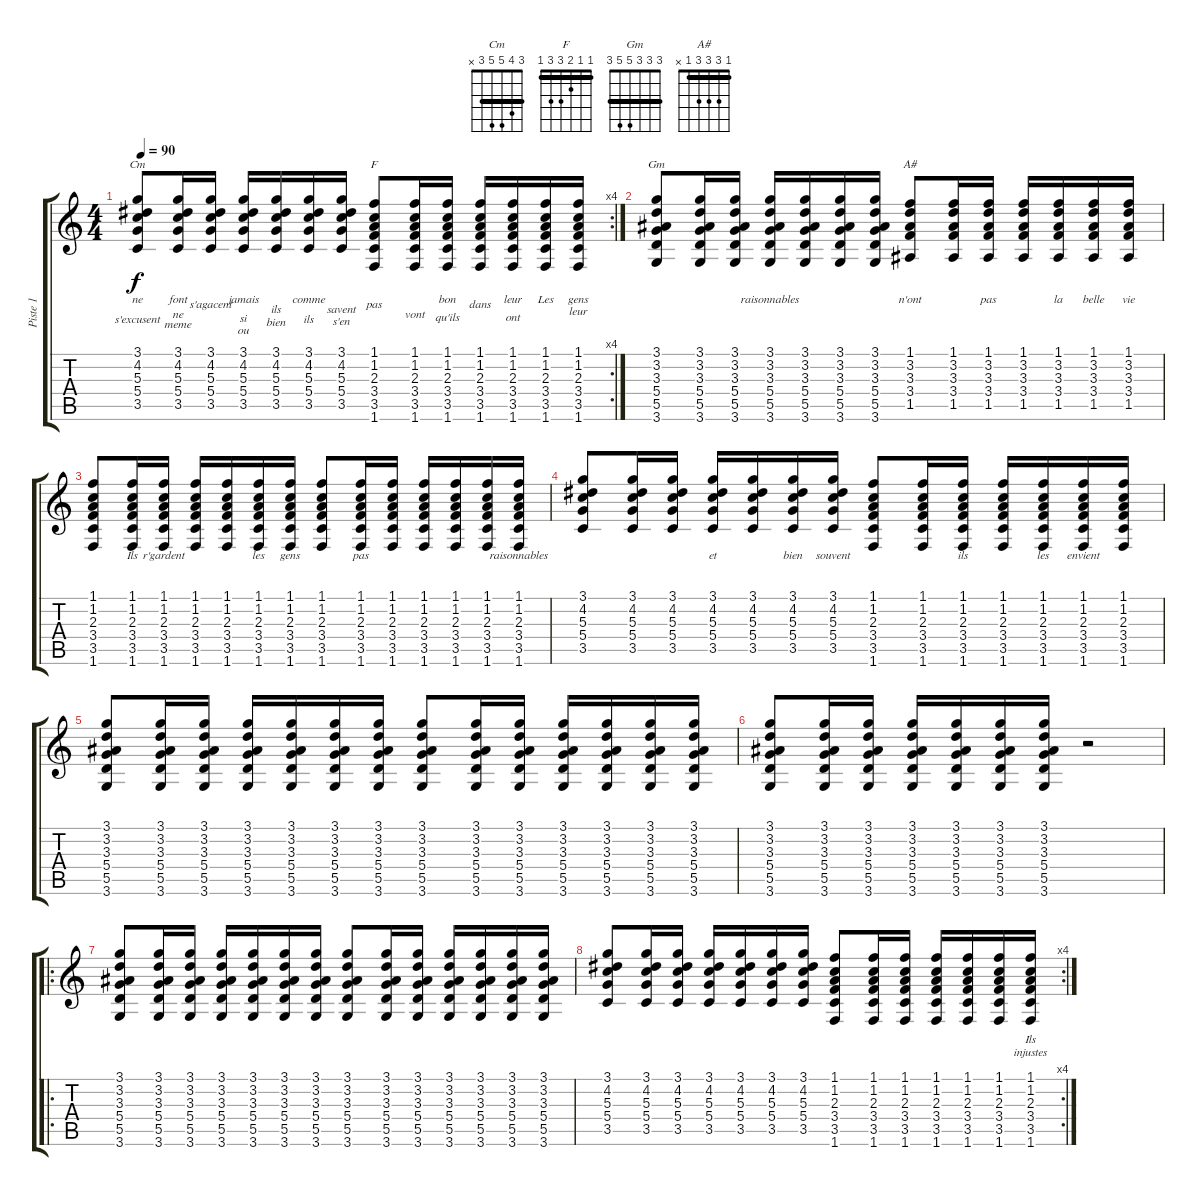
\track ("Piste 1" "Piste 1") {instrument acousticguitarsteel}
\staff {score tabs}
\tuning (E4 B3 G3 D3 A2 E2) {hide}
\chord ("Cm" 3 4 5 5 3 x) {barre 3}
\chord ("F" 1 1 2 3 3 1) {barre 1}
\chord ("Gm" 3 3 3 5 5 3) {barre 3}
\chord ("A#" 1 3 3 3 1 x) {barre 1}
\rc 4
\ts (4 4)
\tempo 90
\clef g2
\ks c
(3.1 4.2 5.3 5.4 3.5).8{ch "Cm" lyrics (0 "ne") lyrics (1 "") lyrics (2 "") lyrics (3 "s'excusent") lyrics (4 "") dy f} (3.1 4.2 5.3 5.4 3.5).16{lyrics (0 "font") lyrics (1 "ne") lyrics (2 "meme") lyrics (3 "") lyrics (4 "")} (3.1 4.2 5.3 5.4 3.5).16{lyrics (0 "") lyrics (1 "s'agacent") lyrics (2 "") lyrics (3 "") lyrics (4 "")} (3.1 4.2 5.3 5.4 3.5).16{lyrics (0 "jamais") lyrics (1 "") lyrics (2 "si") lyrics (3 "ou") lyrics (4 "")} (3.1 4.2 5.3 5.4 3.5).16{lyrics (0 "") lyrics (1 "") lyrics (2 "ils") lyrics (3 "bien") lyrics (4 "")} (3.1 4.2 5.3 5.4 3.5).16{lyrics (0 "comme") lyrics (1 "") lyrics (2 "") lyrics (3 "ils") lyrics (4 "")} (3.1 4.2 5.3 5.4 3.5).16{lyrics (0 "") lyrics (1 "") lyrics (2 "savent") lyrics (3 "s'en") lyrics (4 "")} (1.1 1.2 2.3 3.4 3.5 1.6).8{ch "F" lyrics (0 "") lyrics (1 "pas") lyrics (2 "") lyrics (3 "") lyrics (4 "")} (1.1 1.2 2.3 3.4 3.5 1.6).16{lyrics (0 "") lyrics (1 "") lyrics (2 "") lyrics (3 "vont") lyrics (4 "")} (1.1 1.2 2.3 3.4 3.5 1.6).16{lyrics (0 "bon") lyrics (1 "") lyrics (2 "qu'ils") lyrics (3 "") lyrics (4 "")} (1.1 1.2 2.3 3.4 3.5 1.6).16{lyrics (0 "") lyrics (1 "dans") lyrics (2 "") lyrics (3 "") lyrics (4 "")} (1.1 1.2 2.3 3.4 3.5 1.6).16{lyrics (0 "leur") lyrics (1 "") lyrics (2 "ont") lyrics (3 "") lyrics (4 "")} (1.1 1.2 2.3 3.4 3.5 1.6).16{lyrics (0 "Les") lyrics (1 "") lyrics (2 "") lyrics (3 "") lyrics (4 "")} (1.1 1.2 2.3 3.4 3.5 1.6).16{lyrics (0 "gens") lyrics (1 "leur") lyrics (2 "") lyrics (3 "") lyrics (4 "")} |
(3.1 3.2 3.3 5.4 5.5 3.6).8{ch "Gm" lyrics (0 "") lyrics (1 "") lyrics (2 "") lyrics (3 "") lyrics (4 "")} (3.1 3.2 3.3 5.4 5.5 3.6).16{lyrics (0 "") lyrics (1 "") lyrics (2 "") lyrics (3 "") lyrics (4 "")} (3.1 3.2 3.3 5.4 5.5 3.6).16{lyrics (0 "") lyrics (1 "") lyrics (2 "") lyrics (3 "") lyrics (4 "")} (3.1 3.2 3.3 5.4 5.5 3.6).16{lyrics (0 "raisonnables") lyrics (1 "") lyrics (2 "") lyrics (3 "") lyrics (4 "")} (3.1 3.2 3.3 5.4 5.5 3.6).16{lyrics (0 "") lyrics (1 "") lyrics (2 "") lyrics (3 "") lyrics (4 "")} (3.1 3.2 3.3 5.4 5.5 3.6).16{lyrics (0 "") lyrics (1 "") lyrics (2 "") lyrics (3 "") lyrics (4 "")} (3.1 3.2 3.3 5.4 5.5 3.6).16{lyrics (0 "") lyrics (1 "") lyrics (2 "") lyrics (3 "") lyrics (4 "")} (1.1 3.2 3.3 3.4 1.5).8{ch "A#" lyrics (0 "n'ont") lyrics (1 "") lyrics (2 "") lyrics (3 "") lyrics (4 "")} (1.1 3.2 3.3 3.4 1.5).16{lyrics (0 "") lyrics (1 "") lyrics (2 "") lyrics (3 "") lyrics (4 "")} (1.1 3.2 3.3 3.4 1.5).16{lyrics (0 "pas") lyrics (1 "") lyrics (2 "") lyrics (3 "") lyrics (4 "")} (1.1 3.2 3.3 3.4 1.5).16{lyrics (0 "") lyrics (1 "") lyrics (2 "") lyrics (3 "") lyrics (4 "")} (1.1 3.2 3.3 3.4 1.5).16{lyrics (0 "la") lyrics (1 "") lyrics (2 "") lyrics (3 "") lyrics (4 "")} (1.1 3.2 3.3 3.4 1.5).16{lyrics (0 "belle") lyrics (1 "") lyrics (2 "") lyrics (3 "") lyrics (4 "")} (1.1 3.2 3.3 3.4 1.5).16{lyrics (0 "vie") lyrics (1 "") lyrics (2 "") lyrics (3 "") lyrics (4 "")} |
(1.1 1.2 2.3 3.4 3.5 1.6).8{lyrics (0 "") lyrics (1 "") lyrics (2 "") lyrics (3 "") lyrics (4 "")} (1.1 1.2 2.3 3.4 3.5 1.6).16{lyrics (0 "Ils") lyrics (1 "") lyrics (2 "") lyrics (3 "") lyrics (4 "")} (1.1 1.2 2.3 3.4 3.5 1.6).16{lyrics (0 "r'gardent") lyrics (1 "") lyrics (2 "") lyrics (3 "") lyrics (4 "")} (1.1 1.2 2.3 3.4 3.5 1.6).16{lyrics (0 "") lyrics (1 "") lyrics (2 "") lyrics (3 "") lyrics (4 "")} (1.1 1.2 2.3 3.4 3.5 1.6).16{lyrics (0 "") lyrics (1 "") lyrics (2 "") lyrics (3 "") lyrics (4 "")} (1.1 1.2 2.3 3.4 3.5 1.6).16{lyrics (0 "les") lyrics (1 "") lyrics (2 "") lyrics (3 "") lyrics (4 "")} (1.1 1.2 2.3 3.4 3.5 1.6).16{lyrics (0 "gens") lyrics (1 "") lyrics (2 "") lyrics (3 "") lyrics (4 "")} (1.1 1.2 2.3 3.4 3.5 1.6).8{lyrics (0 "") lyrics (1 "") lyrics (2 "") lyrics (3 "") lyrics (4 "")} (1.1 1.2 2.3 3.4 3.5 1.6).16{lyrics (0 "pas") lyrics (1 "") lyrics (2 "") lyrics (3 "") lyrics (4 "")} (1.1 1.2 2.3 3.4 3.5 1.6).16{lyrics (0 "") lyrics (1 "") lyrics (2 "") lyrics (3 "") lyrics (4 "")} (1.1 1.2 2.3 3.4 3.5 1.6).16{lyrics (0 "") lyrics (1 "") lyrics (2 "") lyrics (3 "") lyrics (4 "")} (1.1 1.2 2.3 3.4 3.5 1.6).16{lyrics (0 "") lyrics (1 "") lyrics (2 "") lyrics (3 "") lyrics (4 "")} (1.1 1.2 2.3 3.4 3.5 1.6).16{lyrics (0 "") lyrics (1 "") lyrics (2 "") lyrics (3 "") lyrics (4 "")} (1.1 1.2 2.3 3.4 3.5 1.6).16{lyrics (0 "raisonnables") lyrics (1 "") lyrics (2 "") lyrics (3 "") lyrics (4 "")} |
(3.1 4.2 5.3 5.4 3.5).8{lyrics (0 "") lyrics (1 "") lyrics (2 "") lyrics (3 "") lyrics (4 "")} (3.1 4.2 5.3 5.4 3.5).16{lyrics (0 "") lyrics (1 "") lyrics (2 "") lyrics (3 "") lyrics (4 "")} (3.1 4.2 5.3 5.4 3.5).16{lyrics (0 "") lyrics (1 "") lyrics (2 "") lyrics (3 "") lyrics (4 "")} (3.1 4.2 5.3 5.4 3.5).16{lyrics (0 "et") lyrics (1 "") lyrics (2 "") lyrics (3 "") lyrics (4 "")} (3.1 4.2 5.3 5.4 3.5).16{lyrics (0 "") lyrics (1 "") lyrics (2 "") lyrics (3 "") lyrics (4 "")} (3.1 4.2 5.3 5.4 3.5).16{lyrics (0 "bien") lyrics (1 "") lyrics (2 "") lyrics (3 "") lyrics (4 "")} (3.1 4.2 5.3 5.4 3.5).16{lyrics (0 "souvent") lyrics (1 "") lyrics (2 "") lyrics (3 "") lyrics (4 "")} (1.1 1.2 2.3 3.4 3.5 1.6).8{lyrics (0 "") lyrics (1 "") lyrics (2 "") lyrics (3 "") lyrics (4 "")} (1.1 1.2 2.3 3.4 3.5 1.6).16{lyrics (0 "") lyrics (1 "") lyrics (2 "") lyrics (3 "") lyrics (4 "")} (1.1 1.2 2.3 3.4 3.5 1.6).16{lyrics (0 "ils") lyrics (1 "") lyrics (2 "") lyrics (3 "") lyrics (4 "")} (1.1 1.2 2.3 3.4 3.5 1.6).16{lyrics (0 "") lyrics (1 "") lyrics (2 "") lyrics (3 "") lyrics (4 "")} (1.1 1.2 2.3 3.4 3.5 1.6).16{lyrics (0 "les") lyrics (1 "") lyrics (2 "") lyrics (3 "") lyrics (4 "")} (1.1 1.2 2.3 3.4 3.5 1.6).16{lyrics (0 "envient") lyrics (1 "") lyrics (2 "") lyrics (3 "") lyrics (4 "")} (1.1 1.2 2.3 3.4 3.5 1.6).16{lyrics (0 "") lyrics (1 "") lyrics (2 "") lyrics (3 "") lyrics (4 "")} |
(3.1 3.2 3.3 5.4 5.5 3.6).8{lyrics (0 "") lyrics (1 "") lyrics (2 "") lyrics (3 "") lyrics (4 "")} (3.1 3.2 3.3 5.4 5.5 3.6).16{lyrics (0 "") lyrics (1 "") lyrics (2 "") lyrics (3 "") lyrics (4 "")} (3.1 3.2 3.3 5.4 5.5 3.6).16{lyrics (0 "") lyrics (1 "") lyrics (2 "") lyrics (3 "") lyrics (4 "")} (3.1 3.2 3.3 5.4 5.5 3.6).16{lyrics (0 "") lyrics (1 "") lyrics (2 "") lyrics (3 "") lyrics (4 "")} (3.1 3.2 3.3 5.4 5.5 3.6).16{lyrics (0 "") lyrics (1 "") lyrics (2 "") lyrics (3 "") lyrics (4 "")} (3.1 3.2 3.3 5.4 5.5 3.6).16{lyrics (0 "") lyrics (1 "") lyrics (2 "") lyrics (3 "") lyrics (4 "")} (3.1 3.2 3.3 5.4 5.5 3.6).16{lyrics (0 "") lyrics (1 "") lyrics (2 "") lyrics (3 "") lyrics (4 "")} (3.1 3.2 3.3 5.4 5.5 3.6).8{lyrics (0 "") lyrics (1 "") lyrics (2 "") lyrics (3 "") lyrics (4 "")} (3.1 3.2 3.3 5.4 5.5 3.6).16{lyrics (0 "") lyrics (1 "") lyrics (2 "") lyrics (3 "") lyrics (4 "")} (3.1 3.2 3.3 5.4 5.5 3.6).16{lyrics (0 "") lyrics (1 "") lyrics (2 "") lyrics (3 "") lyrics (4 "")} (3.1 3.2 3.3 5.4 5.5 3.6).16{lyrics (0 "") lyrics (1 "") lyrics (2 "") lyrics (3 "") lyrics (4 "")} (3.1 3.2 3.3 5.4 5.5 3.6).16{lyrics (0 "") lyrics (1 "") lyrics (2 "") lyrics (3 "") lyrics (4 "")} (3.1 3.2 3.3 5.4 5.5 3.6).16{lyrics (0 "") lyrics (1 "") lyrics (2 "") lyrics (3 "") lyrics (4 "")} (3.1 3.2 3.3 5.4 5.5 3.6).16{lyrics (0 "") lyrics (1 "") lyrics (2 "") lyrics (3 "") lyrics (4 "")} |
(3.1 3.2 3.3 5.4 5.5 3.6).8{lyrics (0 "") lyrics (1 "") lyrics (2 "") lyrics (3 "") lyrics (4 "")} (3.1 3.2 3.3 5.4 5.5 3.6).16{lyrics (0 "") lyrics (1 "") lyrics (2 "") lyrics (3 "") lyrics (4 "")} (3.1 3.2 3.3 5.4 5.5 3.6).16{lyrics (0 "") lyrics (1 "") lyrics (2 "") lyrics (3 "") lyrics (4 "")} (3.1 3.2 3.3 5.4 5.5 3.6).16{lyrics (0 "") lyrics (1 "") lyrics (2 "") lyrics (3 "") lyrics (4 "")} (3.1 3.2 3.3 5.4 5.5 3.6).16{lyrics (0 "") lyrics (1 "") lyrics (2 "") lyrics (3 "") lyrics (4 "")} (3.1 3.2 3.3 5.4 5.5 3.6).16{lyrics (0 "") lyrics (1 "") lyrics (2 "") lyrics (3 "") lyrics (4 "")} (3.1 3.2 3.3 5.4 5.5 3.6).16{lyrics (0 "") lyrics (1 "") lyrics (2 "") lyrics (3 "") lyrics (4 "")} r.2 |
\ro
(3.1 3.2 3.3 5.4 5.5 3.6).8{lyrics (0 "") lyrics (1 "") lyrics (2 "") lyrics (3 "") lyrics (4 "")} (3.1 3.2 3.3 5.4 5.5 3.6).16{lyrics (0 "") lyrics (1 "") lyrics (2 "") lyrics (3 "") lyrics (4 "")} (3.1 3.2 3.3 5.4 5.5 3.6).16{lyrics (0 "") lyrics (1 "") lyrics (2 "") lyrics (3 "") lyrics (4 "")} (3.1 3.2 3.3 5.4 5.5 3.6).16{lyrics (0 "") lyrics (1 "") lyrics (2 "") lyrics (3 "") lyrics (4 "")} (3.1 3.2 3.3 5.4 5.5 3.6).16{lyrics (0 "") lyrics (1 "") lyrics (2 "") lyrics (3 "") lyrics (4 "")} (3.1 3.2 3.3 5.4 5.5 3.6).16{lyrics (0 "") lyrics (1 "") lyrics (2 "") lyrics (3 "") lyrics (4 "")} (3.1 3.2 3.3 5.4 5.5 3.6).16{lyrics (0 "") lyrics (1 "") lyrics (2 "") lyrics (3 "") lyrics (4 "")} (3.1 3.2 3.3 5.4 5.5 3.6).8{lyrics (0 "") lyrics (1 "") lyrics (2 "") lyrics (3 "") lyrics (4 "")} (3.1 3.2 3.3 5.4 5.5 3.6).16{lyrics (0 "") lyrics (1 "") lyrics (2 "") lyrics (3 "") lyrics (4 "")} (3.1 3.2 3.3 5.4 5.5 3.6).16{lyrics (0 "") lyrics (1 "") lyrics (2 "") lyrics (3 "") lyrics (4 "")} (3.1 3.2 3.3 5.4 5.5 3.6).16{lyrics (0 "") lyrics (1 "") lyrics (2 "") lyrics (3 "") lyrics (4 "")} (3.1 3.2 3.3 5.4 5.5 3.6).16{lyrics (0 "") lyrics (1 "") lyrics (2 "") lyrics (3 "") lyrics (4 "")} (3.1 3.2 3.3 5.4 5.5 3.6).16{lyrics (0 "") lyrics (1 "") lyrics (2 "") lyrics (3 "") lyrics (4 "")} (3.1 3.2 3.3 5.4 5.5 3.6).16{lyrics (0 "") lyrics (1 "") lyrics (2 "") lyrics (3 "") lyrics (4 "")} |
\rc 4
(3.1 4.2 5.3 5.4 3.5).8{lyrics (0 "") lyrics (1 "") lyrics (2 "") lyrics (3 "") lyrics (4 "")} (3.1 4.2 5.3 5.4 3.5).16{lyrics (0 "") lyrics (1 "") lyrics (2 "") lyrics (3 "") lyrics (4 "")} (3.1 4.2 5.3 5.4 3.5).16{lyrics (0 "") lyrics (1 "") lyrics (2 "") lyrics (3 "") lyrics (4 "")} (3.1 4.2 5.3 5.4 3.5).16{lyrics (0 "") lyrics (1 "") lyrics (2 "") lyrics (3 "") lyrics (4 "")} (3.1 4.2 5.3 5.4 3.5).16{lyrics (0 "") lyrics (1 "") lyrics (2 "") lyrics (3 "") lyrics (4 "")} (3.1 4.2 5.3 5.4 3.5).16{lyrics (0 "") lyrics (1 "") lyrics (2 "") lyrics (3 "") lyrics (4 "")} (3.1 4.2 5.3 5.4 3.5).16{lyrics (0 "") lyrics (1 "") lyrics (2 "") lyrics (3 "") lyrics (4 "")} (1.1 1.2 2.3 3.4 3.5 1.6).8{lyrics (0 "") lyrics (1 "") lyrics (2 "") lyrics (3 "") lyrics (4 "")} (1.1 1.2 2.3 3.4 3.5 1.6).16{lyrics (0 "") lyrics (1 "") lyrics (2 "") lyrics (3 "") lyrics (4 "")} (1.1 1.2 2.3 3.4 3.5 1.6).16{lyrics (0 "") lyrics (1 "") lyrics (2 "") lyrics (3 "") lyrics (4 "")} (1.1 1.2 2.3 3.4 3.5 1.6).16{lyrics (0 "") lyrics (1 "") lyrics (2 "") lyrics (3 "") lyrics (4 "")} (1.1 1.2 2.3 3.4 3.5 1.6).16{lyrics (0 "") lyrics (1 "") lyrics (2 "") lyrics (3 "") lyrics (4 "")} (1.1 1.2 2.3 3.4 3.5 1.6).16{lyrics (0 "") lyrics (1 "") lyrics (2 "") lyrics (3 "") lyrics (4 "")} (1.1 1.2 2.3 3.4 3.5 1.6).16{lyrics (0 "") lyrics (1 "") lyrics (2 "Ils") lyrics (3 "injustes") lyrics (4 "")}
